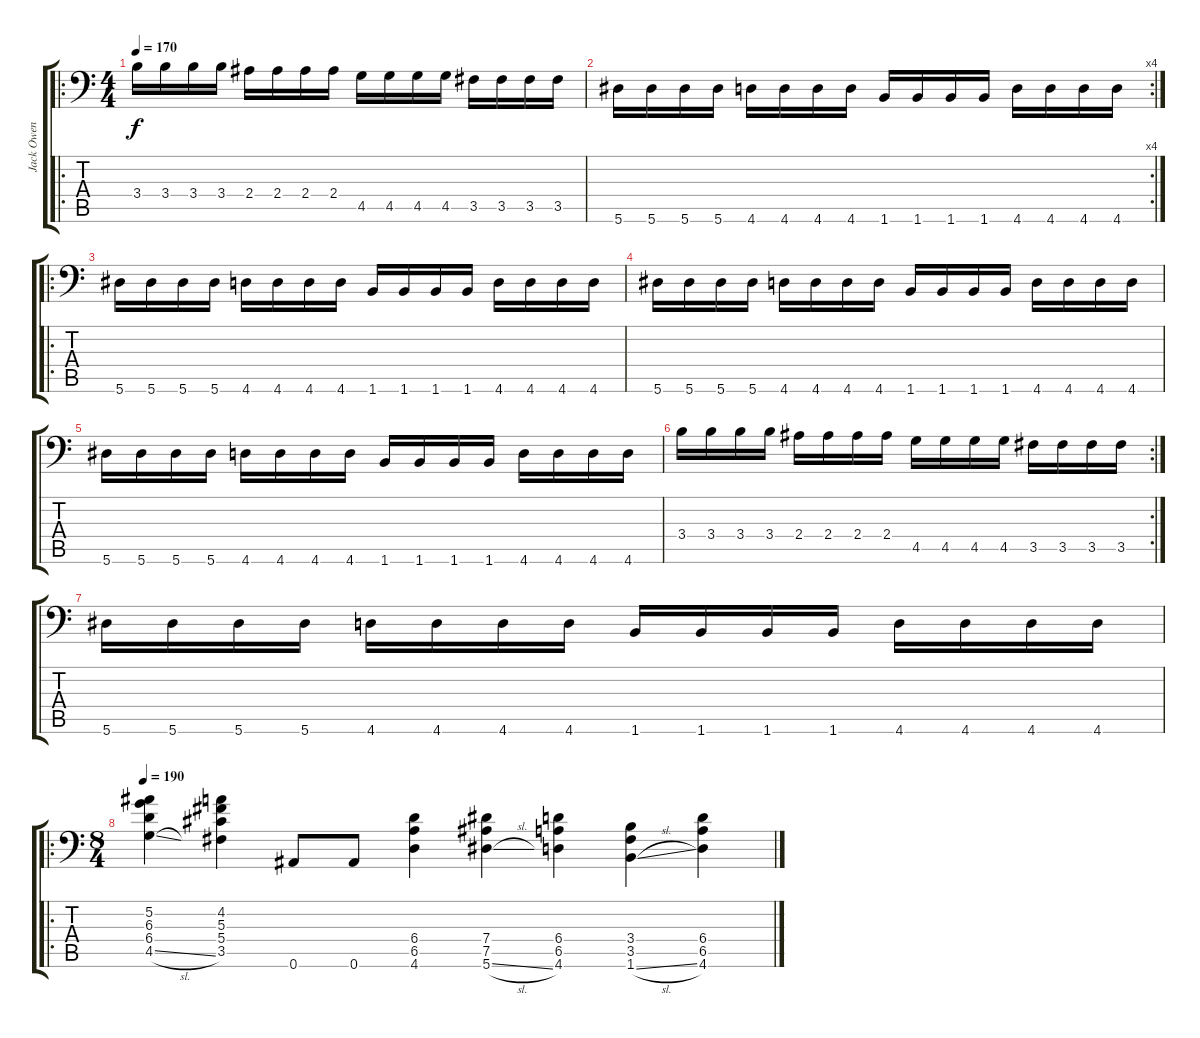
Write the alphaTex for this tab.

\track ("Jack Owen" "Jack Owen") {instrument distortionguitar}
\staff {score tabs}
\tuning (Bb3 F3 Db3 Ab2 Eb2 Bb1) {hide}
\ro
\ts (4 4)
\tempo 170
\clef f4
\ks c
3.4.16{dy f} 3.4.16 3.4.16 3.4.16 2.4.16 2.4.16 2.4.16 2.4.16 4.5.16 4.5.16 4.5.16 4.5.16 3.5.16 3.5.16 3.5.16 3.5.16 |
\rc 4
5.6.16 5.6.16 5.6.16 5.6.16 4.6.16 4.6.16 4.6.16 4.6.16 1.6.16 1.6.16 1.6.16 1.6.16 4.6.16 4.6.16 4.6.16 4.6.16 |
\ro
5.6.16 5.6.16 5.6.16 5.6.16 4.6.16 4.6.16 4.6.16 4.6.16 1.6.16 1.6.16 1.6.16 1.6.16 4.6.16 4.6.16 4.6.16 4.6.16 |
5.6.16 5.6.16 5.6.16 5.6.16 4.6.16 4.6.16 4.6.16 4.6.16 1.6.16 1.6.16 1.6.16 1.6.16 4.6.16 4.6.16 4.6.16 4.6.16 |
5.6.16 5.6.16 5.6.16 5.6.16 4.6.16 4.6.16 4.6.16 4.6.16 1.6.16 1.6.16 1.6.16 1.6.16 4.6.16 4.6.16 4.6.16 4.6.16 |
\rc 2
3.4.16 3.4.16 3.4.16 3.4.16 2.4.16 2.4.16 2.4.16 2.4.16 4.5.16 4.5.16 4.5.16 4.5.16 3.5.16 3.5.16 3.5.16 3.5.16 |
5.6.16 5.6.16 5.6.16 5.6.16 4.6.16 4.6.16 4.6.16 4.6.16 1.6.16 1.6.16 1.6.16 1.6.16 4.6.16 4.6.16 4.6.16 4.6.16 |
\ro
\ts (8 4)
\tempo 200
\tempo 190
(5.2 6.3 6.4 4.5{sl}).4 (4.2 5.3 5.4 3.5).4 0.6.8 0.6.8 (6.4 6.5 4.6).4 (7.4 7.5 5.6{sl}).4 (6.4 6.5 4.6).4 (3.4 3.5 1.6{sl}).4 (6.4 6.5 4.6).4
